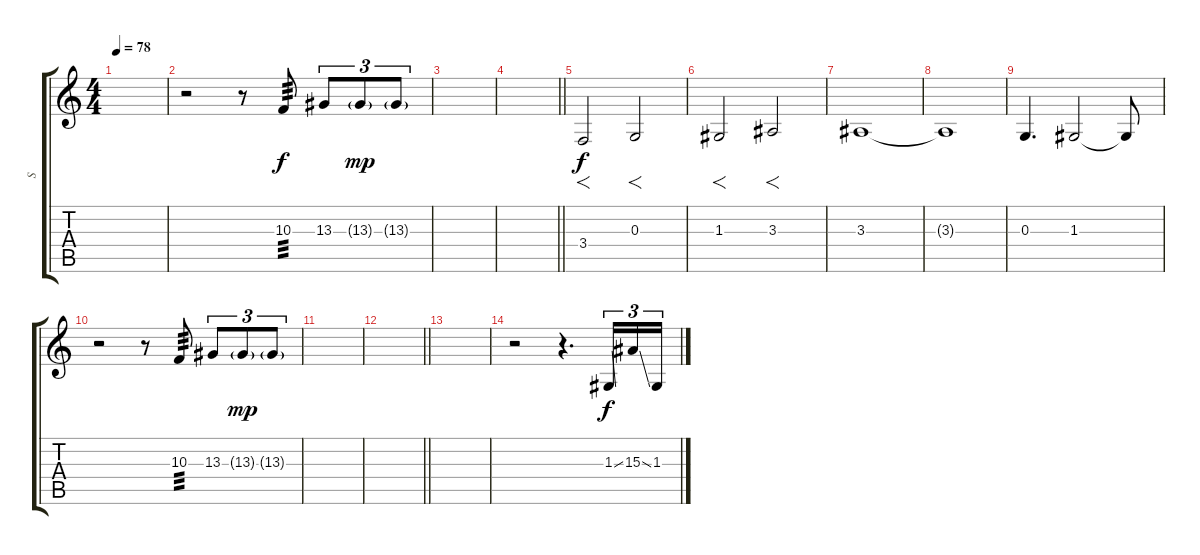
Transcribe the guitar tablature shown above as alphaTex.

\track ("S" "S") {instrument synthstrings1}
\staff {score tabs}
\tuning (E4 B3 G3 D3 A2 E2) {hide}
\ts (4 4)
\tempo 78
\clef g2
\ks c
|
r.2 r.8 10.3.8{tp 3} 13.3.8{tu (3 2)} 13.3{g}.8{tu (3 2) dy mp} 13.3{g}.8{tu (3 2)} |
|
\barLineRight lightlight
|
3.4.2{f dy f instrument synthstrings1} 0.3.2{f} |
1.3.2{f} 3.3.2{f} |
3.3.1 |
3.3{t}.1 |
0.3.4{d} 1.3.2 1.3{t}.8 |
r.2{instrument guitarfretnoise} r.8 10.3.8{tp 3} 13.3.8{tu (3 2)} 13.3{g}.8{tu (3 2) dy mp} 13.3{g}.8{tu (3 2)} |
|
\barLineRight lightlight
|
|
r.2 r.4{d} 1.3{ss}.16{tu (3 2) dy f} 15.3{ss}.16{tu (3 2)} 1.3.16{tu (3 2)}
